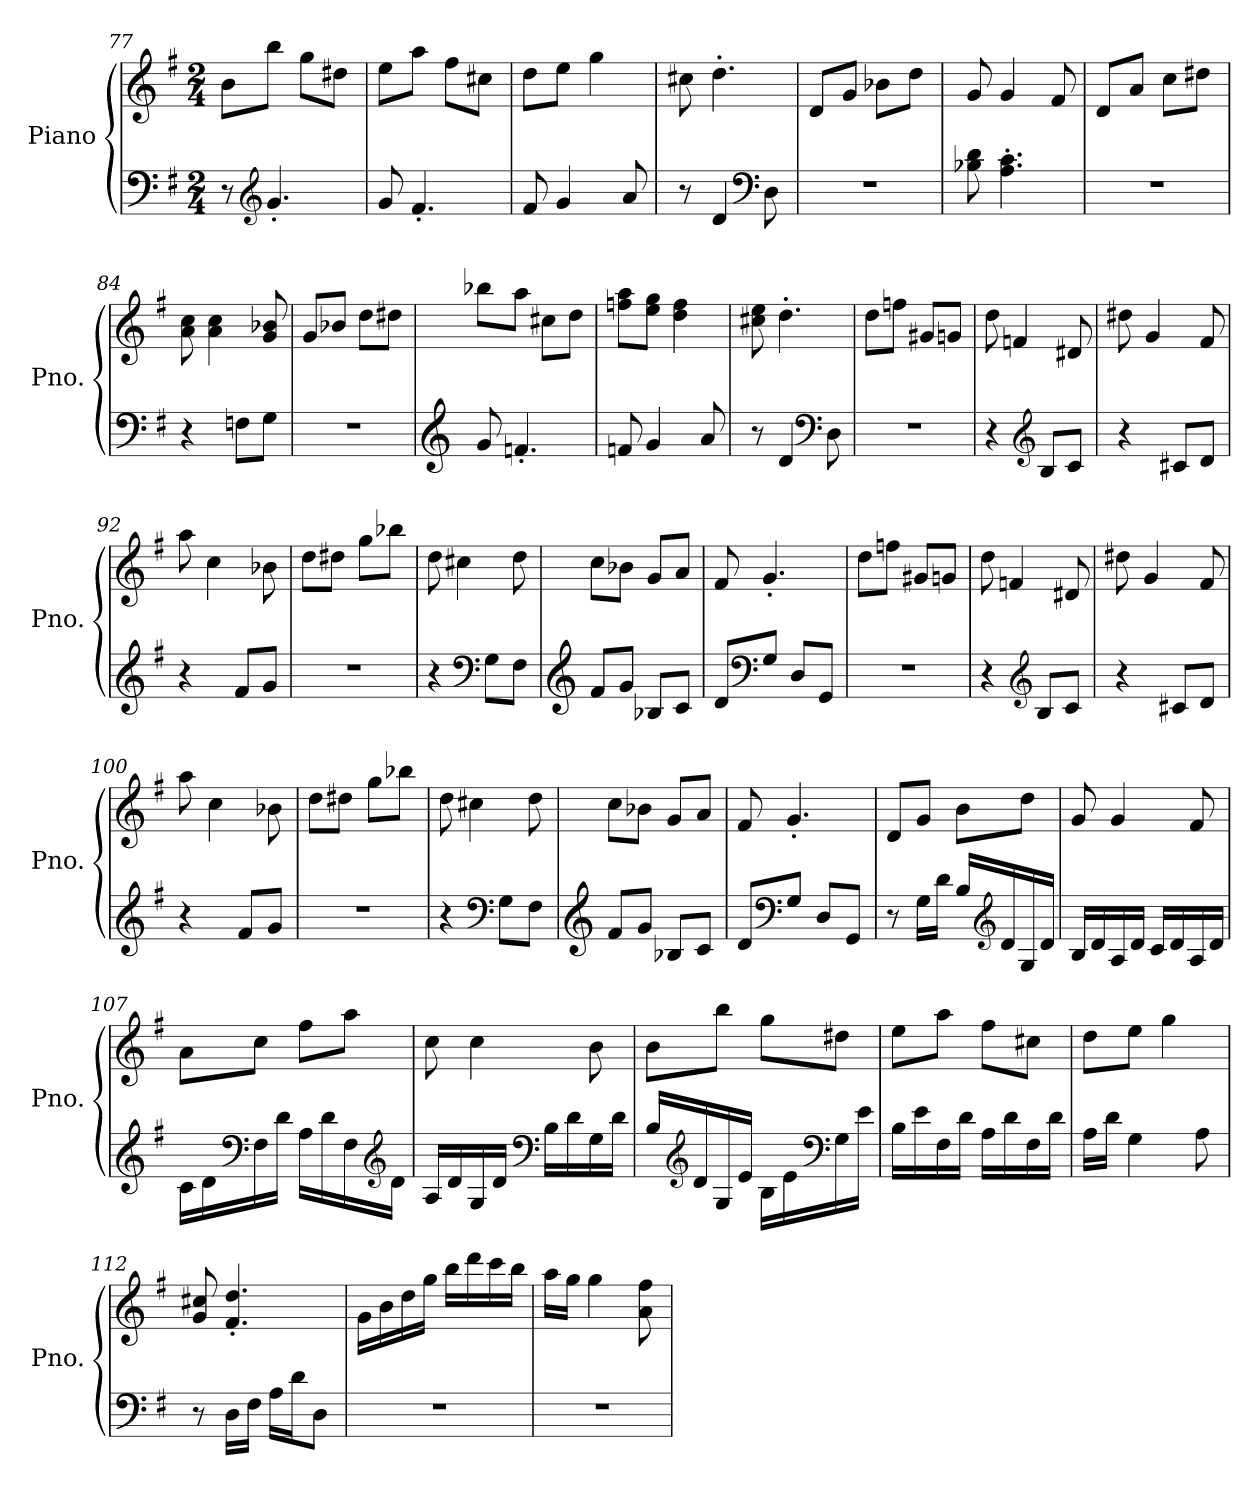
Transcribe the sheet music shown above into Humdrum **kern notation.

**kern	**kern
*part2	*part1
*staff2	*staff1
*I"Piano	*I"Piano
*I'Pno.	*I'Pno.
*clefF4	*clefG2
*k[f#]	*k[f#]
*M2/4	*M2/4
=77	=77
8r	8b\L
*clefG2	*
4.g'/	8bb\J
.	8gg\L
.	8dd#X\J
!!LO:LB:g=z
=78	=78
8g/	8ee\L
4.f#'/	8aa\J
.	8ff#\L
.	8cc#X\J
=79	=79
8f#/	8dd\L
4g/	8ee\J
.	4gg\
8a/	.
=80	=80
8r	8cc#X\
4d/	4.dd'\
*clefF4	*
8D\	.
=81	=81
2r	8d/L
.	8g/J
.	8b-X\L
.	8dd\J
=82	=82
8B-X\ 8d\	8g/
4.A\' 4.c\'	4g/
.	8f#/
=83	=83
2r	8d/L
.	8a/J
.	8cc\L
.	8dd#X\J
=84	=84
4r	8a\ 8cc\
.	4a\ 4cc\
8Fn\L	.
8G\J	8g/ 8b-X/
!!LO:LB:g=z
=85	=85
2r	8g/L
.	8b-X/J
.	8dd\L
.	8dd#X\J
=86	=86
*clefG2	*
8g/	8bb-X\L
4.fn'/	8aa\J
.	8cc#X\L
.	8dd\J
=87	=87
8fn/	8ffn\ 8aa\L
4g/	8ee\ 8gg\J
.	4dd\ 4ff\
8a/	.
=88	=88
8r	8cc#X\ 8ee\
4d/	4.dd'\
*clefF4	*
8D\	.
=89	=89
2r	8dd\L
.	8ffn\J
.	8g#X/L
.	8gn/J
=90	=90
4r	8dd\
.	4fn/
*clefG2	*
8B/L	.
8c/J	8d#X/
!!LO:LB:g=z
=91	=91
4r	8dd#X\
.	4g/
8c#X/L	.
8d/J	8f#/
=92	=92
4r	8aa\
.	4cc\
8f#/L	.
8g/J	8b-X\
=93	=93
2r	8dd\L
.	8dd#X\J
.	8gg\L
.	8bb-X\J
=94	=94
4r	8dd\
.	4cc#X\
*clefF4	*
8G\L	.
8F#\J	8dd\
=95	=95
*clefG2	*
8f#/L	8cc\L
8g/J	8b-X\J
8B-X/L	8g/L
8c/J	8a/J
=96	=96
8d/L	8f#/
*clefF4	*
8G/J	4.g'/
8D/L	.
8GG/J	.
!!LO:LB:g=z
=97	=97
2r	8dd\L
.	8ffn\J
.	8g#X/L
.	8gn/J
=98	=98
4r	8dd\
.	4fn/
*clefG2	*
8B/L	.
8c/J	8d#X/
=99	=99
4r	8dd#X\
.	4g/
8c#X/L	.
8d/J	8f#/
=100	=100
4r	8aa\
.	4cc\
8f#/L	.
8g/J	8b-X\
=101	=101
2r	8dd\L
.	8dd#X\J
.	8gg\L
.	8bb-X\J
=102	=102
4r	8dd\
.	4cc#X\
*clefF4	*
8G\L	.
8F#\J	8dd\
!!LO:LB:g=z
=103	=103
*clefG2	*
8f#/L	8cc\L
8g/J	8b-X\J
8B-X/L	8g/L
8c/J	8a/J
=104	=104
8d/L	8f#/
*clefF4	*
8G/J	4.g'/
8D/L	.
8GG/J	.
=105	=105
8r	8d/L
16G\LL	8g/J
16d\JJ	.
16B/LL	8b\L
*clefG2	*
16d/	.
16G/	8dd\J
16d/JJ	.
=106	=106
16B/LL	8g/
16d/	.
16A/	4g/
16d/JJ	.
16c/LL	.
16d/	.
16A/	8f#/
16d/JJ	.
=107	=107
16c\LL	8a\L
16d\	.
*clefF4	*
16F#\	8cc\J
16d\JJ	.
16A\LL	8ff#\L
16d\	.
16F#\	8aa\J
*clefG2	*
16d\JJ	.
!!LO:PB:g=z
=108	=108
16A/LL	8cc\
16d/	.
16G/	4cc\
16d/JJ	.
*clefF4	*
16B\LL	.
16d\	.
16G\	8b\
16d\JJ	.
=109	=109
16B/LL	8b\L
*clefG2	*
16d/	.
16G/	8bb\J
16e/JJ	.
16B\LL	8gg\L
16e\	.
*clefF4	*
16G\	8dd#X\J
16e\JJ	.
=110	=110
16B\LL	8ee\L
16e\	.
16F#\	8aa\J
16d\JJ	.
16A\LL	8ff#\L
16d\	.
16F#\	8cc#X\J
16d\JJ	.
=111	=111
16A\LL	8dd\L
16d\JJ	.
4G\	8ee\J
.	4gg\
8A\	.
=112	=112
8r	8g/ 8cc#X/
16D\LL	4.f#/' 4.dd/'
16F#\JJ	.
16A\LL	.
16d\J	.
8D\J	.
!!LO:LB:g=z
=113	=113
2r	16g\LL
.	16b\
.	16dd\
.	16gg\JJ
.	16bb\LL
.	16ddd\
.	16ccc\
.	16bb\JJ
=114	=114
2r	16aa\LL
.	16gg\JJ
.	4gg\
.	8a\ 8ff#\
=	=
*-	*-
